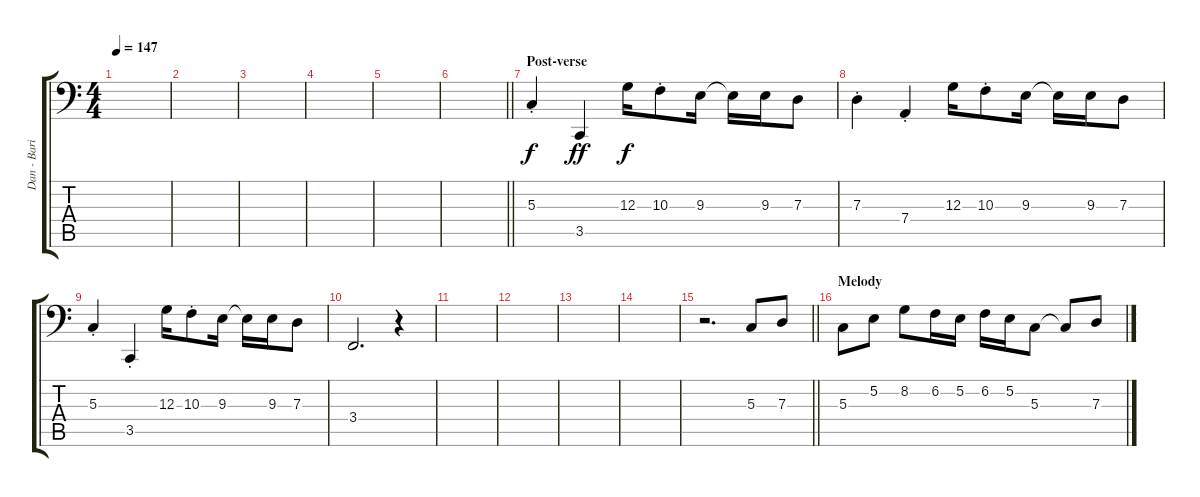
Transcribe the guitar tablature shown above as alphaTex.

\track ("Dan - Bari Sax" "Dan - Bari") {instrument baritonesax}
\staff {score tabs}
\tuning (E3 B2 G2 D2 A1 E1) {hide}
\ts (4 4)
\tempo 147
\clef f4
\ks c
|
|
|
|
|
\barLineRight lightlight
|
\section ("" "Post-verse")
5.3{st}.4 3.5{st}.4{dy ff} 12.3.16{dy f} 10.3{st}.8 9.3.16 9.3{t}.16 9.3.16 7.3.8 |
7.3{st}.4 7.4{st}.4 12.3.16 10.3{st}.8 9.3.16 9.3{t}.16 9.3.16 7.3.8 |
5.3{st}.4 3.5{st}.4 12.3.16 10.3{st}.8 9.3.16 9.3{t}.16 9.3.16 7.3.8 |
3.4.2{d} r.4 |
|
|
|
|
\barLineRight lightlight
r.2{d} 5.3.8 7.3.8 |
\section ("" "Melody")
5.3.8 5.2.8 8.2.8 6.2.16 5.2.16 6.2.16 5.2.16 5.3.8 5.3{t}.8 7.3.8
